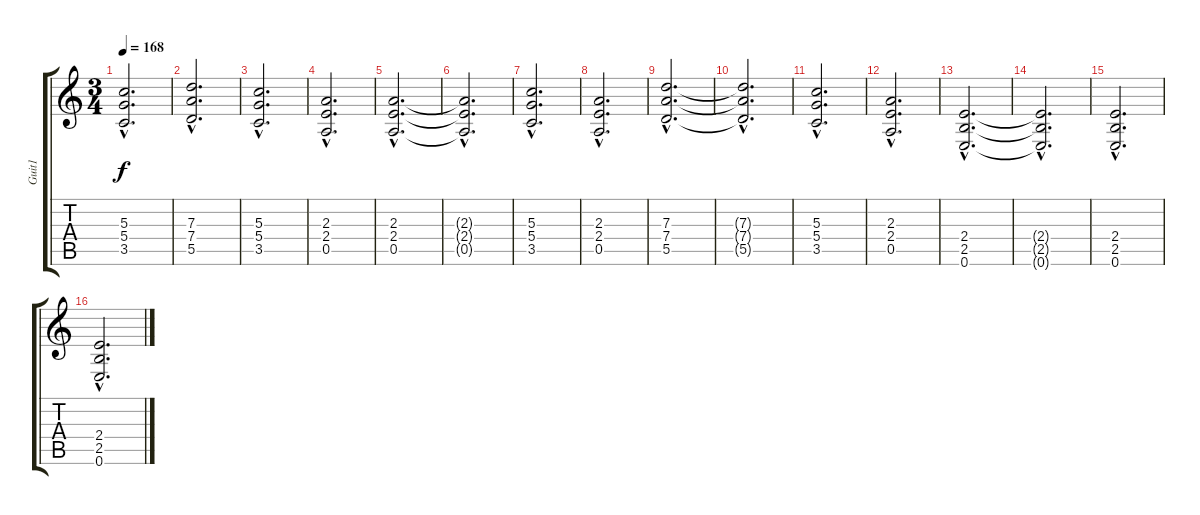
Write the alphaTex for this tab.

\track ("Guit1" "Guit1") {instrument overdrivenguitar}
\staff {score tabs}
\tuning (E4 B3 G3 D3 A2 E2) {hide}
\ts (3 4)
\tempo 168
\clef g2
\ks c
(5.3{hac} 5.4{hac} 3.5{hac}).2{d dy f} |
(7.3{hac} 7.4{hac} 5.5{hac}).2{d} |
(5.3{hac} 5.4{hac} 3.5{hac}).2{d} |
(2.3{hac} 2.4{hac} 0.5{hac}).2{d} |
(2.3{hac} 2.4{hac} 0.5{hac}).2{d} |
(2.3{hac t} 2.4{hac t} 0.5{hac t}).2{d} |
(5.3{hac} 5.4{hac} 3.5{hac}).2{d} |
(2.3{hac} 2.4{hac} 0.5{hac}).2{d} |
(7.3{hac} 7.4{hac} 5.5{hac}).2{d} |
(7.3{hac t} 7.4{hac t} 5.5{hac t}).2{d} |
(5.3{hac} 5.4{hac} 3.5{hac}).2{d} |
(2.3{hac} 2.4{hac} 0.5{hac}).2{d} |
(2.4{hac} 2.5{hac} 0.6{hac}).2{d} |
(2.4{hac t} 2.5{hac t} 0.6{hac t}).2{d} |
(2.4{hac} 2.5{hac} 0.6{hac}).2{d} |
(2.4{hac} 2.5{hac} 0.6{hac}).2{d}
